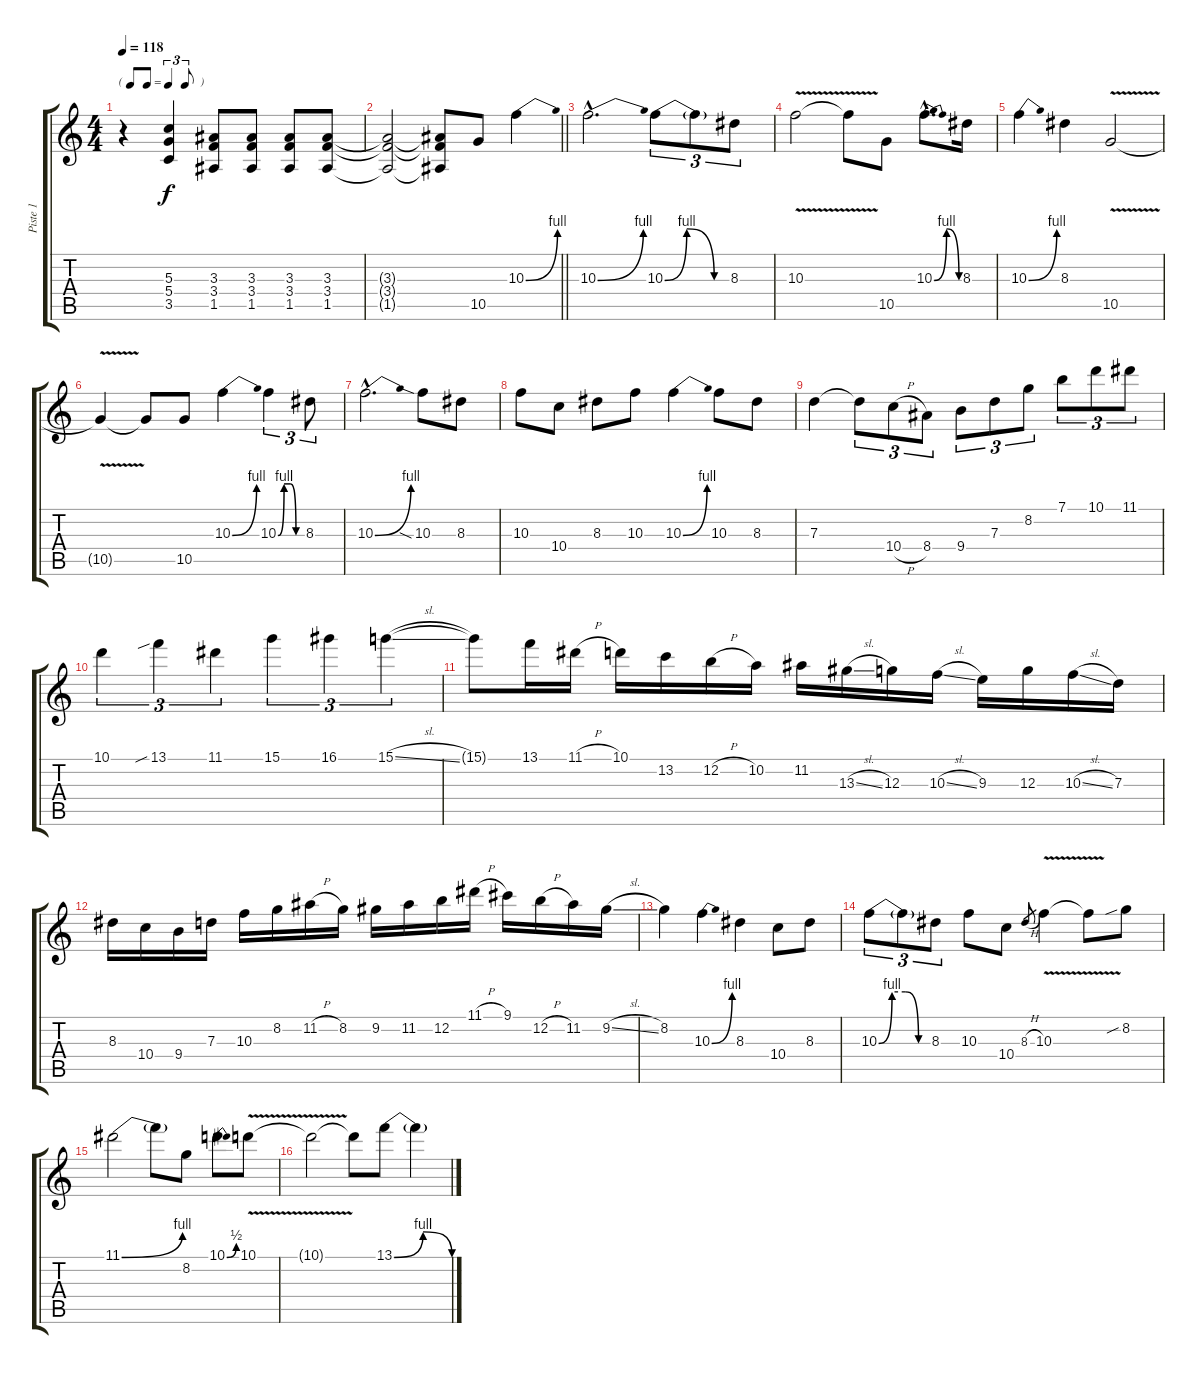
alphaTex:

\track ("Piste 1" "Piste 1") {instrument electricguitarjazz}
\staff {score tabs}
\tuning (E4 B3 G3 D3 A2 E2) {hide}
\ts (4 4)
\tf triplet8th
\tempo 118
\clef g2
\ks c
r.4{dy f} (5.3 5.4 3.5).4 (3.3 3.4 1.5).8 (3.3 3.4 1.5).8 (3.3 3.4 1.5).8 (3.3 3.4 1.5).8 |
\barLineRight lightlight
(3.3{t} 3.4{t} 1.5{t}).2 (3.3{t} 3.4{t} 1.5{t}).8{instrument distortionguitar} 10.5.8 10.3{be (bend 0 0 60 4)}.4 |
10.3{be (bend 0 0 60 4) hac}.2{d} 10.3{be (custom 0 0 20 4 45 0 60 0)}.8{tu (3 2)} 10.3{t}.8{tu (3 2)} 8.3.8{tu (3 2)} |
10.3{v}.2 10.3{t}.8 10.5.8 10.3{be (bendrelease 0 0 15 4 45 4 60 0) hac}.8{d} 8.3.16 |
10.3{be (bend 0 0 60 4)}.4 8.3.4 10.5{v}.2 |
10.5{t}.4 10.5{t}.8 10.5.8 10.3{be (bend 0 0 60 4)}.4 10.3{be (custom 0 0 15 4 30 4 45 0 60 0)}.4{tu (3 2)} 8.3.8{tu (3 2)} |
10.3{be (bend 0 0 60 4) hac}.2{d} 10.3{sia}.8 8.3.8 |
10.3.8 10.4.8 8.3.8 10.3.8 10.3{be (bend 0 0 60 4)}.4 10.3.8 8.3.8 |
7.3.4 7.3{t}.8{tu (3 2)} 10.4{h}.8{tu (3 2)} 8.4.8{tu (3 2)} 9.4.8{tu (3 2)} 7.3.8{tu (3 2)} 8.2.8{tu (3 2)} 7.1.8{tu (3 2)} 10.1.8{tu (3 2)} 11.1.8{tu (3 2)} |
10.1.4{tu (3 2)} 13.1{sib}.4{tu (3 2)} 11.1.4{tu (3 2)} 15.1.4{tu (3 2)} 16.1.4{tu (3 2)} 15.1{sl}.4{tu (3 2)} |
15.1{t}.8 13.1.16 11.1{h}.16 10.1.16 13.2.16 12.2{h}.16 10.2.16 11.2.16 13.3{sl}.16 12.3.16 10.3{sl}.16 9.3.16 12.3.16 10.3{sl}.16 7.3.16 |
8.3.16 10.4.16 9.4.16 7.3.16 10.3.16 8.2.16 11.2{h}.16 8.2.16 9.2.16 11.2.16 12.2.16 11.1{h}.16 9.1.16 12.2{h}.16 11.2.16 9.2{sl}.16 |
8.2.4 10.3{be (bend 0 0 60 4)}.4 8.3.4 10.4.8 8.3.8 |
10.3{be (custom 0 0 15 4 30 4 45 0 60 0)}.8{tu (3 2)} 10.3{t}.8{tu (3 2)} 8.3.8{tu (3 2)} 10.3.8 10.4.8 8.3{h}.8{gr} 10.3{v}.4 10.3{t}.8 8.2{sib}.8 |
11.1{be (bend 0 0 60 4)}.2 11.1{t}.8 8.2.8 10.1{be (bend 0 0 60 2)}.8 10.1{v}.8 |
10.1{t}.2 10.1{t}.8 13.1{be (bendrelease 0 0 15 4 50 4 60 0)}.8 13.1{t}.4
